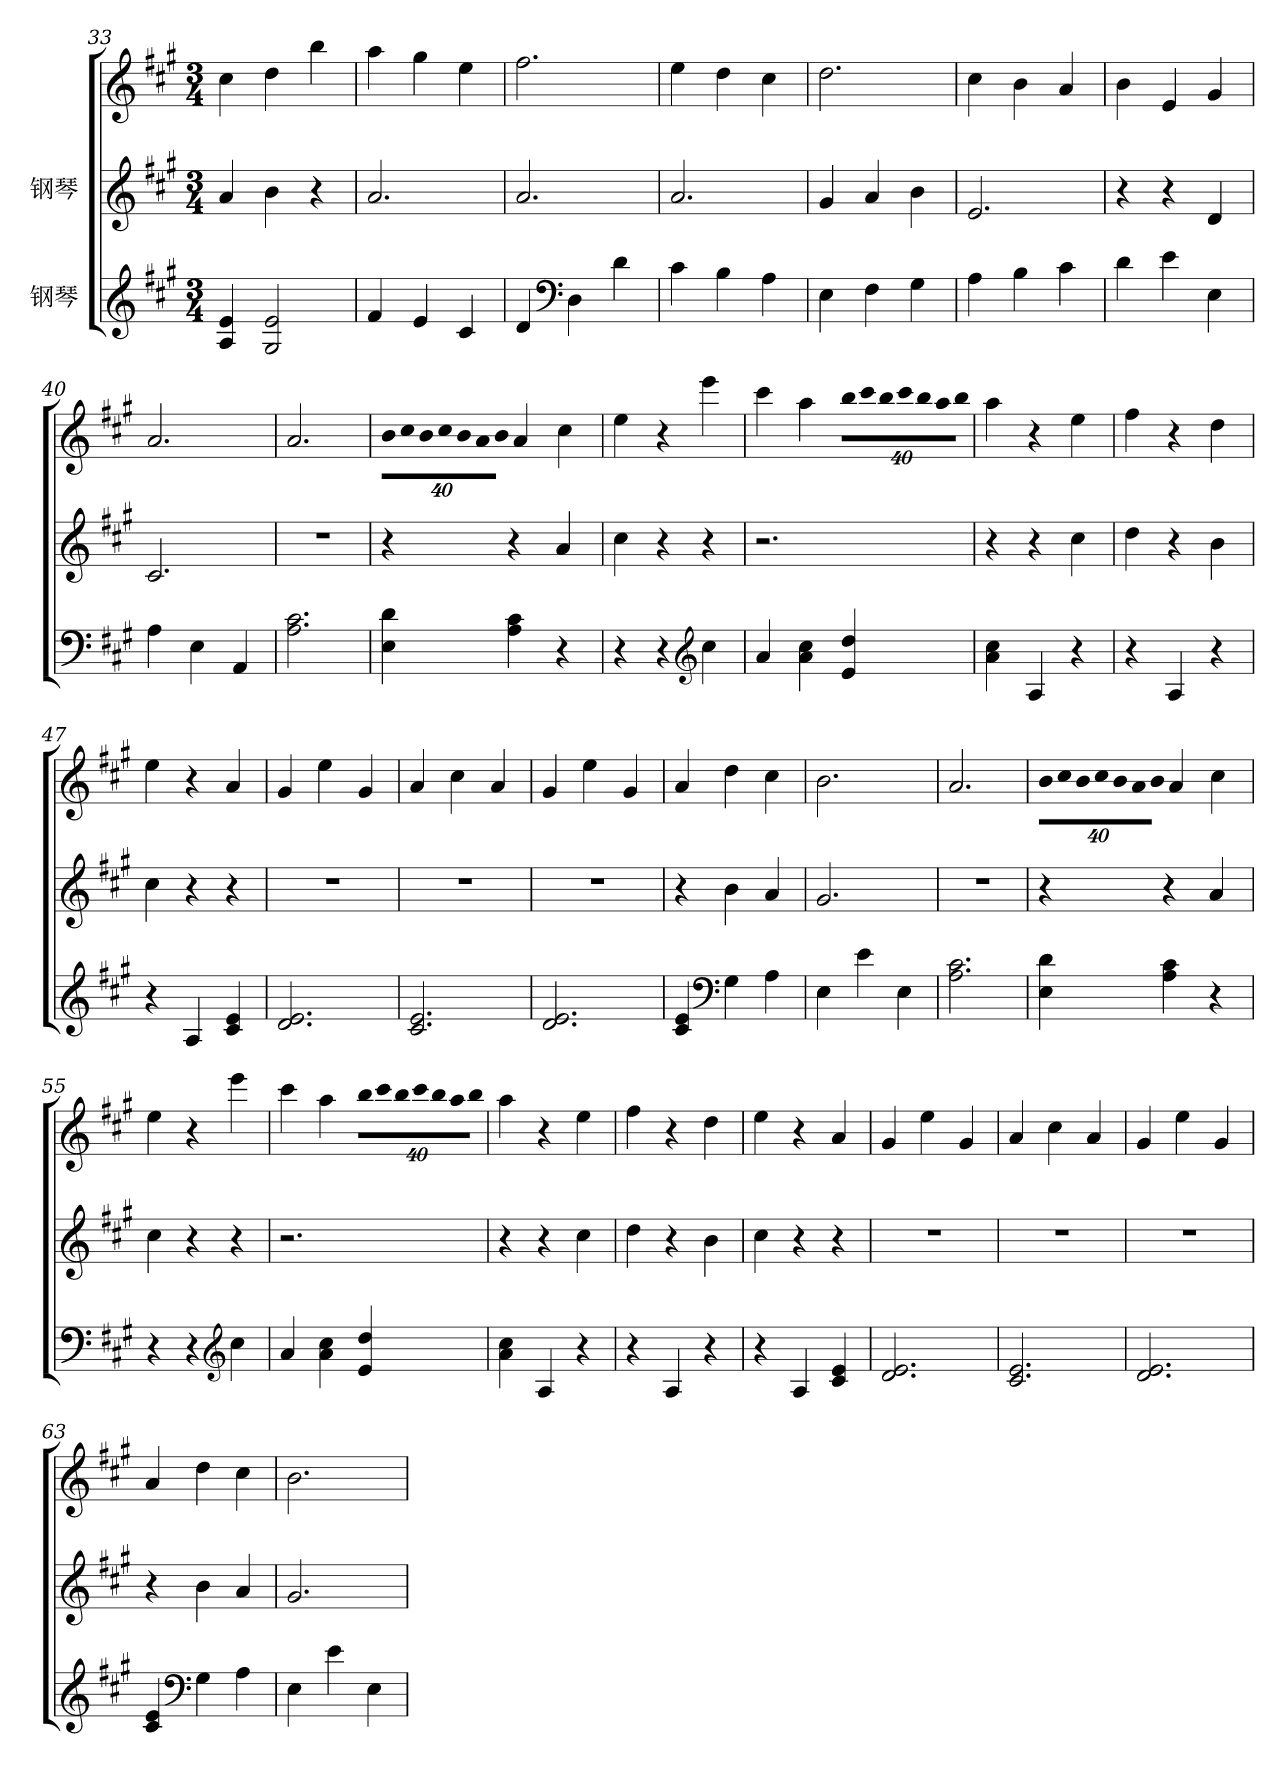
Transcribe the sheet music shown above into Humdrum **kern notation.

**kern	**kern	**kern
*part2	*part1	*part1
*staff3	*staff2	*staff1
*I"钢琴	*I"钢琴	*
!!LO:PB:g=z
*clefG2	*clefG2	*clefG2
*k[f#c#g#]	*k[f#c#g#]	*k[f#c#g#]
*M3/4	*M3/4	*M3/4
=33	=33	=33
4A/ 4e/	4a/	4cc#\
2G#/ 2e/	4b\	4dd\
.	4r	4bb\
=34	=34	=34
4f#/	2.a/	4aa\
4e/	.	4gg#\
4c#/	.	4ee\
=35	=35	=35
4d/	2.a/	2.ff#\
*clefF4	*	*
4D\	.	.
4d\	.	.
=36	=36	=36
4c#\	2.a/	4ee\
4B\	.	4dd\
4A\	.	4cc#\
=37	=37	=37
4E\	4g#/	2.dd\
4F#\	4a/	.
4G#\	4b\	.
=38	=38	=38
4A\	2.e/	4cc#\
4B\	.	4b\
4c#\	.	4a/
=39	=39	=39
4d\	4r	4b\
4e\	4r	4e/
4E\	4d/	4g#/
=40	=40	=40
4A\	2.c#/	2.a/
4E\	.	.
4AA/	.	.
=41	=41	=41
2.A\ 2.c#\	2.r	2.a/
!!LO:LB:g=z
=42	=42	=42
*	*	*Xbrackettup
!	!	!LO:N:vis=32
4E\ 4d\	4r	640%23b\LLL
!	!	!LO:N:vis=32
.	.	640%23cc#\
!	!	!LO:N:vis=32
.	.	640%23b\
!	!	!LO:N:vis=32
.	.	640%23cc#\
!	!	!LO:N:vis=32
.	.	640%23b\
!	!	!LO:N:vis=32
.	.	640%23a\
!	!	!LO:N:vis=32
.	.	640%23b\JJJ
4A\ 4c#\	4r	.
.	.	4a/
4r	4a/	.
.	.	4cc#\
640ryy	640ryy	.
=43	=43	=43
4r	4cc#\	4ee\
4r	4r	4r
*clefG2	*	*
4cc#\	4r	4eee\
=44	=44	=44
4a/	2.r	4ccc#\
4a\ 4cc#\	.	4aa\
!	!	!LO:N:vis=32
4e/ 4dd/	.	640%23bb\LLL
!	!	!LO:N:vis=32
.	.	640%23ccc#\
!	!	!LO:N:vis=32
.	.	640%23bb\
!	!	!LO:N:vis=32
.	.	640%23ccc#\
!	!	!LO:N:vis=32
.	.	640%23bb\
!	!	!LO:N:vis=32
.	.	640%23aa\
!	!	!LO:N:vis=32
.	.	640%23bb\JJJ
640ryy	640ryy	.
=45	=45	=45
4a\ 4cc#\	4r	4aa\
4A/	4r	4r
4r	4cc#\	4ee\
=46	=46	=46
4r	4dd\	4ff#\
4A/	4r	4r
4r	4b\	4dd\
=47	=47	=47
4r	4cc#\	4ee\
4A/	4r	4r
4c#/ 4e/	4r	4a/
!!LO:LB:g=z
=48	=48	=48
2.d/ 2.e/	2.r	4g#/
.	.	4ee\
.	.	4g#/
=49	=49	=49
2.c#/ 2.e/	2.r	4a/
.	.	4cc#\
.	.	4a/
=50	=50	=50
2.d/ 2.e/	2.r	4g#/
.	.	4ee\
.	.	4g#/
=51	=51	=51
4c#/ 4e/	4r	4a/
*clefF4	*	*
4G#\	4b\	4dd\
4A\	4a/	4cc#\
=52	=52	=52
4E\	2.g#/	2.b\
4e\	.	.
4E\	.	.
=53	=53	=53
2.A\ 2.c#\	2.r	2.a/
=54	=54	=54
!	!	!LO:N:vis=32
4E\ 4d\	4r	640%23b\LLL
!	!	!LO:N:vis=32
.	.	640%23cc#\
!	!	!LO:N:vis=32
.	.	640%23b\
!	!	!LO:N:vis=32
.	.	640%23cc#\
!	!	!LO:N:vis=32
.	.	640%23b\
!	!	!LO:N:vis=32
.	.	640%23a\
!	!	!LO:N:vis=32
.	.	640%23b\JJJ
4A\ 4c#\	4r	.
.	.	4a/
4r	4a/	.
.	.	4cc#\
640ryy	640ryy	.
=55	=55	=55
4r	4cc#\	4ee\
4r	4r	4r
*clefG2	*	*
4cc#\	4r	4eee\
!!LO:LB:g=z
=56	=56	=56
4a/	2.r	4ccc#\
4a\ 4cc#\	.	4aa\
!	!	!LO:N:vis=32
4e/ 4dd/	.	640%23bb\LLL
!	!	!LO:N:vis=32
.	.	640%23ccc#\
!	!	!LO:N:vis=32
.	.	640%23bb\
!	!	!LO:N:vis=32
.	.	640%23ccc#\
!	!	!LO:N:vis=32
.	.	640%23bb\
!	!	!LO:N:vis=32
.	.	640%23aa\
!	!	!LO:N:vis=32
.	.	640%23bb\JJJ
640ryy	640ryy	.
=57	=57	=57
4a\ 4cc#\	4r	4aa\
4A/	4r	4r
4r	4cc#\	4ee\
=58	=58	=58
4r	4dd\	4ff#\
4A/	4r	4r
4r	4b\	4dd\
=59	=59	=59
4r	4cc#\	4ee\
4A/	4r	4r
4c#/ 4e/	4r	4a/
=60	=60	=60
2.d/ 2.e/	2.r	4g#/
.	.	4ee\
.	.	4g#/
=61	=61	=61
2.c#/ 2.e/	2.r	4a/
.	.	4cc#\
.	.	4a/
=62	=62	=62
2.d/ 2.e/	2.r	4g#/
.	.	4ee\
.	.	4g#/
!!LO:PB:g=z
=63	=63	=63
4c#/ 4e/	4r	4a/
*clefF4	*	*
4G#\	4b\	4dd\
4A\	4a/	4cc#\
=64	=64	=64
4E\	2.g#/	2.b\
4e\	.	.
4E\	.	.
=	=	=
*-	*-	*-
